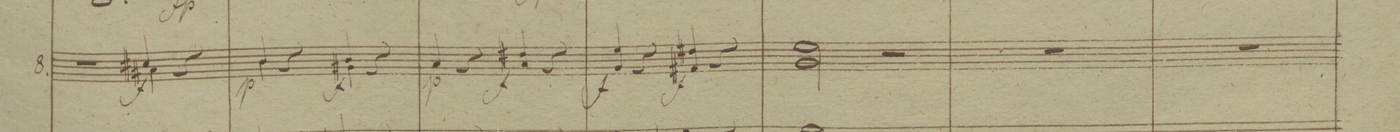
**kern	**dynam
*I"Clarinetti in B.	*
*clefG2	*
*k[b-]	*
*met(c|)	*
*M2/2	*
*^	*
2r	2ryy	.
4bX/	4g#X\	f
4r	4ryy	.
=57	=57	=57
4a/	4a\	p
4r	4ryy	.
4a/	4f#\	f
4r	4ryy	.
*v	*v	*
=58	=58
4g/	p
4r	.
4cc#X 4g/	f
4r	.
=59	=59
4dd 4f/	f
4r	.
4cc#X 4enX/	f
4r	.
=60	=60
2dd 2f\	.
2r	.
=61	=61
1r	.
=62	=62
1r	.
=63	=63
*-	*-
